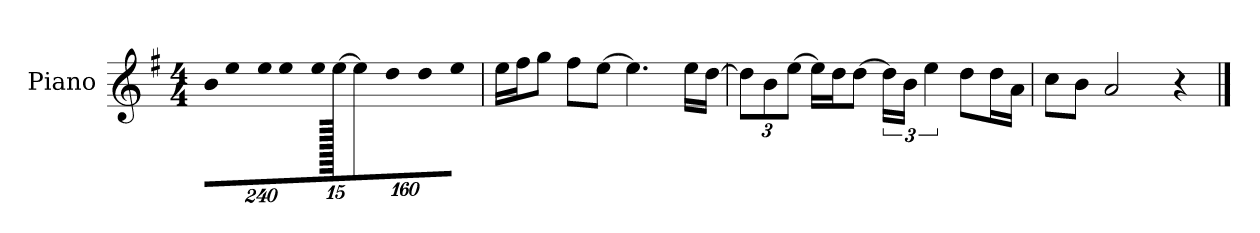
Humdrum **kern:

**kern
*part1
*staff1
*I"Piano
*I'P-no
*clefG2
*k[f#]
*M4/4
*MM90
*Xbrackettup
=1
!LO:N:vis=16
1920%137b\KL
!LO:N:vis=8
960%137ee\
!LO:N:vis=16
1920%137ee\K
!LO:N:vis=8
960%137ee\
!LO:N:vis=16
1920%137ee\Jk
[1920ee\
640%91ee\]
!LO:N:vis=16
1920%137dd\K
!LO:N:vis=8
960%137dd\
!LO:N:vis=8
960%137ee\J
=2
16ee\LL
16ff#\J
8gg\J
8ff#\L
[8ee\J
4.ee\]
16ee\LL
[16dd\JJ
=3
12dd\L]
12b\
[12ee\J
16ee\LL]
16dd\J
[8dd\J
*brackettup
24dd\LL]
24b\JJ
6ee\
8dd\L
16dd\L
16a\JJ
=4
8cc\L
8b\J
2a/
4r
==
*-
